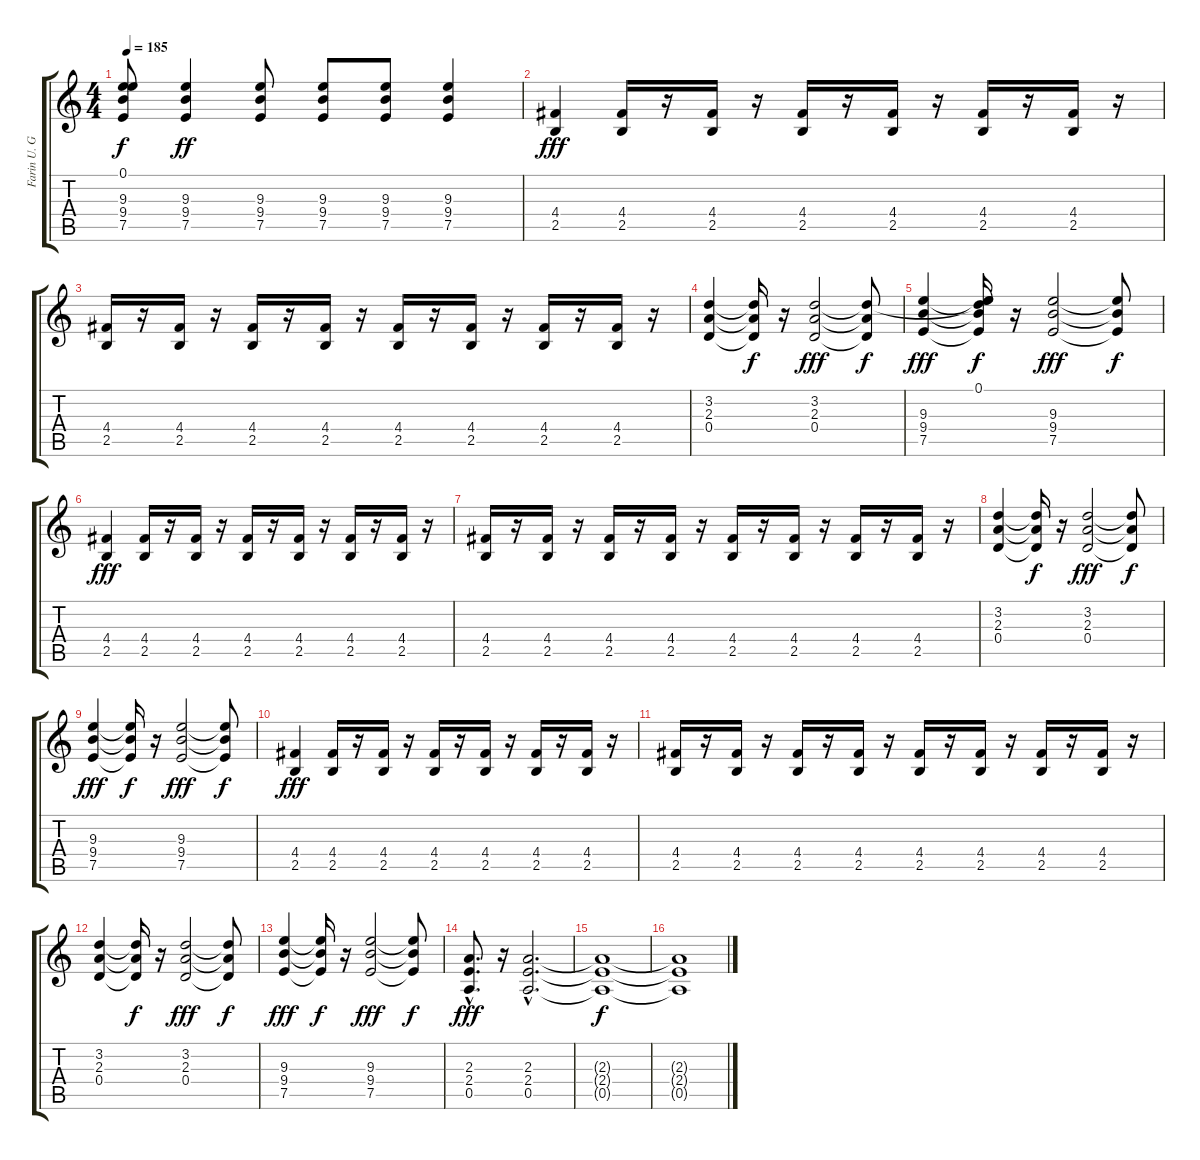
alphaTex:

\track ("Farin U. Guitar 2" "Farin U. G") {instrument overdrivenguitar}
\staff {score tabs}
\tuning (E4 B3 G3 D3 A2 E2) {hide}
\ts (4 4)
\tempo 185
\clef g2
\ks c
(0.1 9.3{t} 9.4{t} 7.5{t}).8{dy f} (9.3 9.4 7.5).4{dy ff} (9.3 9.4 7.5).8 (9.3 9.4 7.5).8 (9.3 9.4 7.5).8 (9.3 9.4 7.5).4 |
(4.4 2.5).4{dy fff} (4.4 2.5).16 r.16 (4.4 2.5).16 r.16 (4.4 2.5).16 r.16 (4.4 2.5).16 r.16 (4.4 2.5).16 r.16 (4.4 2.5).16 r.16 |
(4.4 2.5).16 r.16 (4.4 2.5).16 r.16 (4.4 2.5).16 r.16 (4.4 2.5).16 r.16 (4.4 2.5).16 r.16 (4.4 2.5).16 r.16 (4.4 2.5).16 r.16 (4.4 2.5).16 r.16 |
(3.2 2.3 0.4).4 (3.2{t} 2.3{t} 0.4{t}).16{dy f} r.16 (3.2 2.3 0.4).2{dy fff} (3.2{t} 2.3{t} 0.4{t}).8{dy f} |
(9.3 9.4 7.5).4{dy fff} (0.1 3.2{t} 9.3{t} 9.4{t} 7.5{t}).16{dy f} r.16 (9.3 9.4 7.5).2{dy fff} (9.3{t} 9.4{t} 7.5{t}).8{dy f} |
(4.4 2.5).4{dy fff} (4.4 2.5).16 r.16 (4.4 2.5).16 r.16 (4.4 2.5).16 r.16 (4.4 2.5).16 r.16 (4.4 2.5).16 r.16 (4.4 2.5).16 r.16 |
(4.4 2.5).16 r.16 (4.4 2.5).16 r.16 (4.4 2.5).16 r.16 (4.4 2.5).16 r.16 (4.4 2.5).16 r.16 (4.4 2.5).16 r.16 (4.4 2.5).16 r.16 (4.4 2.5).16 r.16 |
(3.2 2.3 0.4).4 (3.2{t} 2.3{t} 0.4{t}).16{dy f} r.16 (3.2 2.3 0.4).2{dy fff} (3.2{t} 2.3{t} 0.4{t}).8{dy f} |
(9.3 9.4 7.5).4{dy fff} (9.3{t} 9.4{t} 7.5{t}).16{dy f} r.16 (9.3 9.4 7.5).2{dy fff} (9.3{t} 9.4{t} 7.5{t}).8{dy f} |
(4.4 2.5).4{dy fff} (4.4 2.5).16 r.16 (4.4 2.5).16 r.16 (4.4 2.5).16 r.16 (4.4 2.5).16 r.16 (4.4 2.5).16 r.16 (4.4 2.5).16 r.16 |
(4.4 2.5).16 r.16 (4.4 2.5).16 r.16 (4.4 2.5).16 r.16 (4.4 2.5).16 r.16 (4.4 2.5).16 r.16 (4.4 2.5).16 r.16 (4.4 2.5).16 r.16 (4.4 2.5).16 r.16 |
(3.2 2.3 0.4).4 (3.2{t} 2.3{t} 0.4{t}).16{dy f} r.16 (3.2 2.3 0.4).2{dy fff} (3.2{t} 2.3{t} 0.4{t}).8{dy f} |
(9.3 9.4 7.5).4{dy fff} (9.3{t} 9.4{t} 7.5{t}).16{dy f} r.16 (9.3 9.4 7.5).2{dy fff} (9.3{t} 9.4{t} 7.5{t}).8{dy f} |
(2.3{hac} 2.4{hac} 0.5{hac}).8{d dy fff} r.16 (2.3{hac} 2.4{hac} 0.5{hac}).2{d} |
(2.3{t} 2.4{t} 0.5{t}).1{dy f} |
(2.3{t} 2.4{t} 0.5{t}).1
